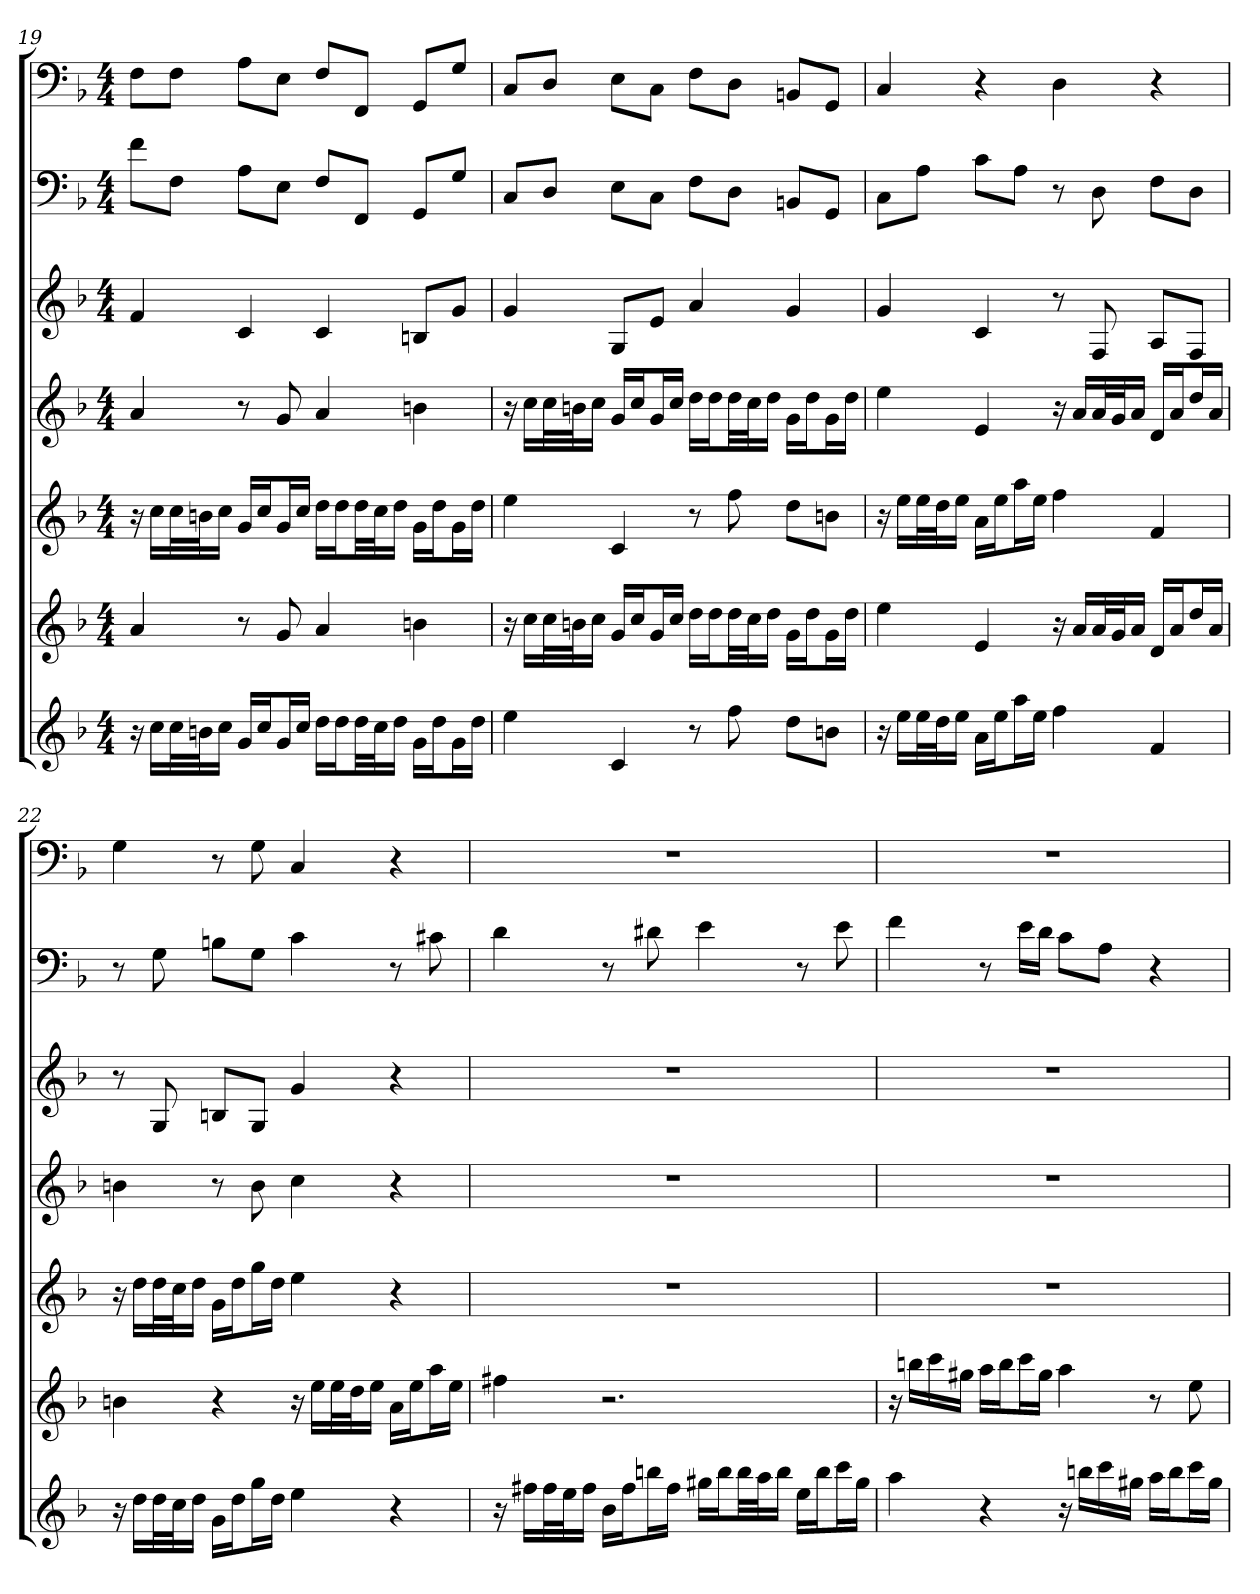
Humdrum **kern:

**kern	**kern	**kern	**kern	**kern	**kern	**kern
*part7	*part6	*part5	*part4	*part3	*part2	*part1
*staff7	*staff6	*staff5	*staff4	*staff3	*staff2	*staff1
*k[b-]	*k[b-]	*k[b-]	*k[b-]	*k[b-]	*k[b-]	*k[b-]
*d:	*d:	*d:	*d:	*d:	*d:	*d:
*M4/4	*M4/4	*M4/4	*M4/4	*M4/4	*M4/4	*M4/4
=19	=19	=19	=19	=19	=19	=19
16r	4a	16r	4a	4f	8fL	8FL
16ccLL	.	16ccLL	.	.	.	.
32ccL	.	32ccL	.	.	8FJ	8FJ
32bnJ	.	32bnJ	.	.	.	.
16ccJJ	.	16ccJJ	.	.	.	.
16gLL	8r	16gLL	8r	4c	8AL	8AL
16ccJ	.	16ccJ	.	.	.	.
16gL	8g	16gL	8g	.	8EJ	8EJ
16ccJJ	.	16ccJJ	.	.	.	.
16ddLL	4a	16ddLL	4a	4c	8FL	8FL
16ddJ	.	16ddJ	.	.	.	.
32ddLL	.	32ddLL	.	.	8FFJ	8FFJ
32ccJ	.	32ccJ	.	.	.	.
16ddJJ	.	16ddJJ	.	.	.	.
16gLL	4bn	16gLL	4bn	8BnL	8GGL	8GGL
16ddJ	.	16ddJ	.	.	.	.
16gL	.	16gL	.	8gJ	8GJ	8GJ
16ddJJ	.	16ddJJ	.	.	.	.
=20	=20	=20	=20	=20	=20	=20
4ee	16r	4ee	16r	4g	8CL	8CL
.	16ccLL	.	16ccLL	.	.	.
.	32ccL	.	32ccL	.	8DJ	8DJ
.	32bnJ	.	32bnJ	.	.	.
.	16ccJJ	.	16ccJJ	.	.	.
4c	16gLL	4c	16gLL	8GL	8EL	8EL
.	16ccJ	.	16ccJ	.	.	.
.	16gL	.	16gL	8eJ	8CJ	8CJ
.	16ccJJ	.	16ccJJ	.	.	.
8r	16ddLL	8r	16ddLL	4a	8FL	8FL
.	16ddJ	.	16ddJ	.	.	.
8ff	32ddLL	8ff	32ddLL	.	8DJ	8DJ
.	32ccJ	.	32ccJ	.	.	.
.	16ddJJ	.	16ddJJ	.	.	.
8ddL	16gLL	8ddL	16gLL	4g	8BBnL	8BBnL
.	16ddJ	.	16ddJ	.	.	.
8bnJ	16gL	8bnJ	16gL	.	8GGJ	8GGJ
.	16ddJJ	.	16ddJJ	.	.	.
=21	=21	=21	=21	=21	=21	=21
16r	4ee	16r	4ee	4g	8CL	4C
16eeLL	.	16eeLL	.	.	.	.
32eeL	.	32eeL	.	.	8AJ	.
32ddJ	.	32ddJ	.	.	.	.
16eeJJ	.	16eeJJ	.	.	.	.
16aLL	4e	16aLL	4e	4c	8cL	4r
16eeJ	.	16eeJ	.	.	.	.
16aaL	.	16aaL	.	.	8AJ	.
16eeJJ	.	16eeJJ	.	.	.	.
4ff	16r	4ff	16r	8r	8r	4D
.	16aLL	.	16aLL	.	.	.
.	32aL	.	32aL	8F	8D	.
.	32gJ	.	32gJ	.	.	.
.	16aJJ	.	16aJJ	.	.	.
4f	16dLL	4f	16dLL	8AL	8FL	4r
.	16aJ	.	16aJ	.	.	.
.	16ddL	.	16ddL	8FJ	8DJ	.
.	16aJJ	.	16aJJ	.	.	.
=22	=22	=22	=22	=22	=22	=22
16r	4bn	16r	4bn	8r	8r	4G
16ddLL	.	16ddLL	.	.	.	.
32ddL	.	32ddL	.	8G	8G	.
32ccJ	.	32ccJ	.	.	.	.
16ddJJ	.	16ddJJ	.	.	.	.
16gLL	4r	16gLL	8r	8BnL	8BnL	8r
16ddJ	.	16ddJ	.	.	.	.
16ggL	.	16ggL	8b	8GJ	8GJ	8G
16ddJJ	.	16ddJJ	.	.	.	.
4ee	16r	4ee	4cc	4g	4c	4C
.	16eeLL	.	.	.	.	.
.	32eeL	.	.	.	.	.
.	32ddJ	.	.	.	.	.
.	16eeJJ	.	.	.	.	.
4r	16aLL	4r	4r	4r	8r	4r
.	16eeJ	.	.	.	.	.
.	16aaL	.	.	.	8c#X	.
.	16eeJJ	.	.	.	.	.
=23	=23	=23	=23	=23	=23	=23
16r	4ff#X	1r	1r	1r	4d	1r
16ff#XLL	.	.	.	.	.	.
32ff#L	.	.	.	.	.	.
32eeJ	.	.	.	.	.	.
16ff#JJ	.	.	.	.	.	.
16b-LL	2.r	.	.	.	8r	.
16ff#J	.	.	.	.	.	.
16bbnL	.	.	.	.	8d#X	.
16ff#JJ	.	.	.	.	.	.
16gg#XLL	.	.	.	.	4e	.
16bbJ	.	.	.	.	.	.
32bbLL	.	.	.	.	.	.
32aaJ	.	.	.	.	.	.
16bbJJ	.	.	.	.	.	.
16eeLL	.	.	.	.	8r	.
16bbJ	.	.	.	.	.	.
16cccL	.	.	.	.	8e	.
16gg#JJ	.	.	.	.	.	.
=24	=24	=24	=24	=24	=24	=24
4aa	16r	1r	1r	1r	4f	1r
.	16bbnLL	.	.	.	.	.
.	16ccc	.	.	.	.	.
.	16gg#XJJ	.	.	.	.	.
4r	16aaLL	.	.	.	8r	.
.	16bbJ	.	.	.	.	.
.	16cccL	.	.	.	16eLL	.
.	16gg#JJ	.	.	.	16dJJ	.
16r	4aa	.	.	.	8cL	.
16bbnLL	.	.	.	.	.	.
16ccc	.	.	.	.	8AJ	.
16gg#XJJ	.	.	.	.	.	.
16aaLL	8r	.	.	.	4r	.
16bbJ	.	.	.	.	.	.
16cccL	8ee	.	.	.	.	.
16gg#JJ	.	.	.	.	.	.
=	=	=	=	=	=	=
*-	*-	*-	*-	*-	*-	*-
